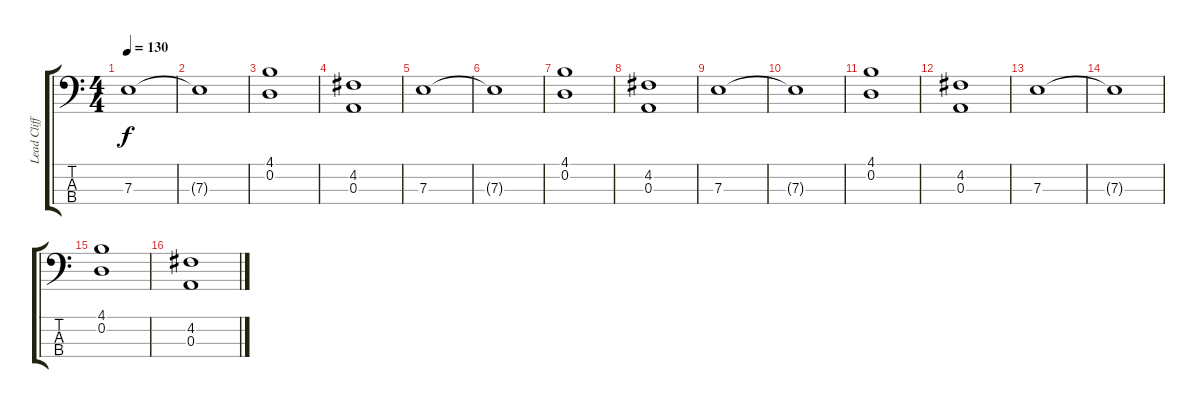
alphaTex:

\track ("Lead Cliff I" "Lead Cliff") {instrument electricbassfinger}
\staff {score tabs}
\tuning (G2 D2 A1 E1) {hide}
\ts (4 4)
\tempo 130
\clef f4
\ks c
7.3.1{dy f instrument lead1square} |
7.3{t}.1{volume 10} |
(4.1 0.2).1 |
(4.2 0.3).1 |
7.3.1{volume 11 instrument lead1square} |
7.3{t}.1 |
(4.1 0.2).1 |
(4.2 0.3).1{volume 13} |
7.3.1{instrument lead1square} |
7.3{t}.1 |
(4.1 0.2).1{volume 14} |
(4.2 0.3).1 |
7.3.1{instrument lead1square} |
7.3{t}.1 |
(4.1 0.2).1 |
(4.2 0.3).1
